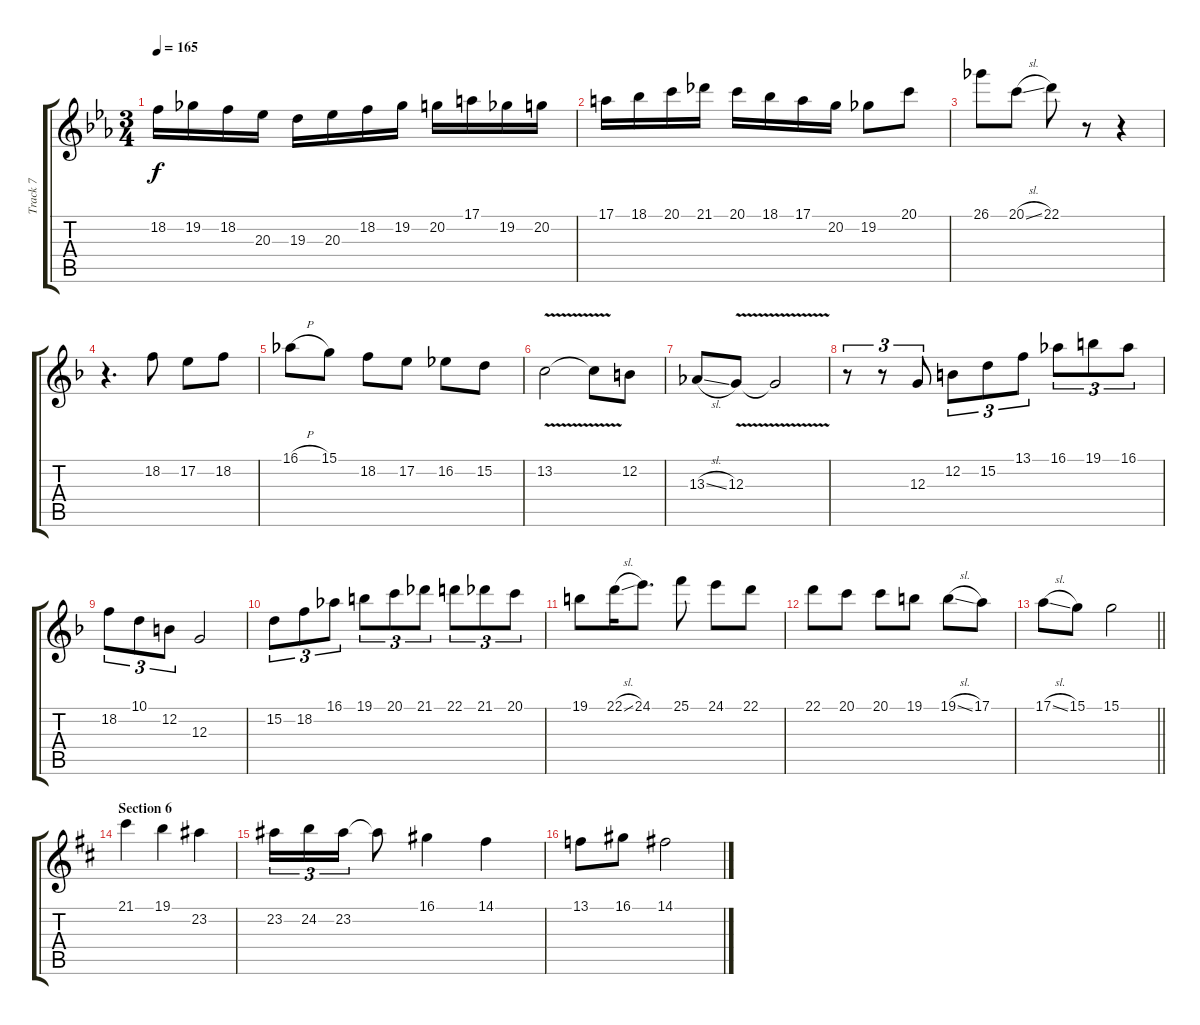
\track ("Track 7" "Track 7") {instrument shanai}
\staff {score tabs}
\tuning (E4 B3 G3 D3 A2 E2) {hide}
\ts (3 4)
\tempo 165
\clef g2
\ks eb
18.2.16{dy f} 19.2.16 18.2.16 20.3.16 19.3.16 20.3.16 18.2.16 19.2.16 20.2.16 17.1.16 19.2.16 20.2.16 |
17.1.16 18.1.16 20.1.16 21.1.16 20.1.16 18.1.16 17.1.16 20.2.16 19.2.8 20.1.8 |
26.1.8 20.1{sl}.8 22.1.8 r.8 r.4 |
\ks f
r.4{d} 18.2.8 17.2.8 18.2.8 |
16.1{h}.8 15.1.8 18.2.8 17.2.8 16.2.8 15.2.8 |
13.2{v}.2 13.2{t}.8 12.2.8 |
13.3{sl}.8 12.3{v}.8 12.3{t}.2 |
r.8{tu (3 2)} r.8{tu (3 2)} 12.3.8{tu (3 2)} 12.2.8{tu (3 2)} 15.2.8{tu (3 2)} 13.1.8{tu (3 2)} 16.1.8{tu (3 2)} 19.1.8{tu (3 2)} 16.1.8{tu (3 2)} |
18.2.8{tu (3 2)} 10.1.8{tu (3 2)} 12.2.8{tu (3 2)} 12.3.2 |
15.2.8{tu (3 2)} 18.2.8{tu (3 2)} 16.1.8{tu (3 2)} 19.1.8{tu (3 2)} 20.1.8{tu (3 2)} 21.1.8{tu (3 2)} 22.1.8{tu (3 2)} 21.1.8{tu (3 2)} 20.1.8{tu (3 2)} |
19.1.8 22.1{sl}.16 24.1.8{d} 25.1.8 24.1.8 22.1.8 |
22.1.8 20.1.8 20.1.8 19.1.8 19.1{sl}.8 17.1.8 |
\barLineRight lightlight
17.1{sl}.8 15.1.8 15.1.2 |
\section ("" "Section 6")
\ks d
21.1.4 19.1.4 23.2.4 |
23.2.16{tu (3 2)} 24.2.16{tu (3 2)} 23.2.16{tu (3 2)} 23.2{t}.8 16.1.4 14.1.4 |
13.1.8 16.1.8 14.1.2
